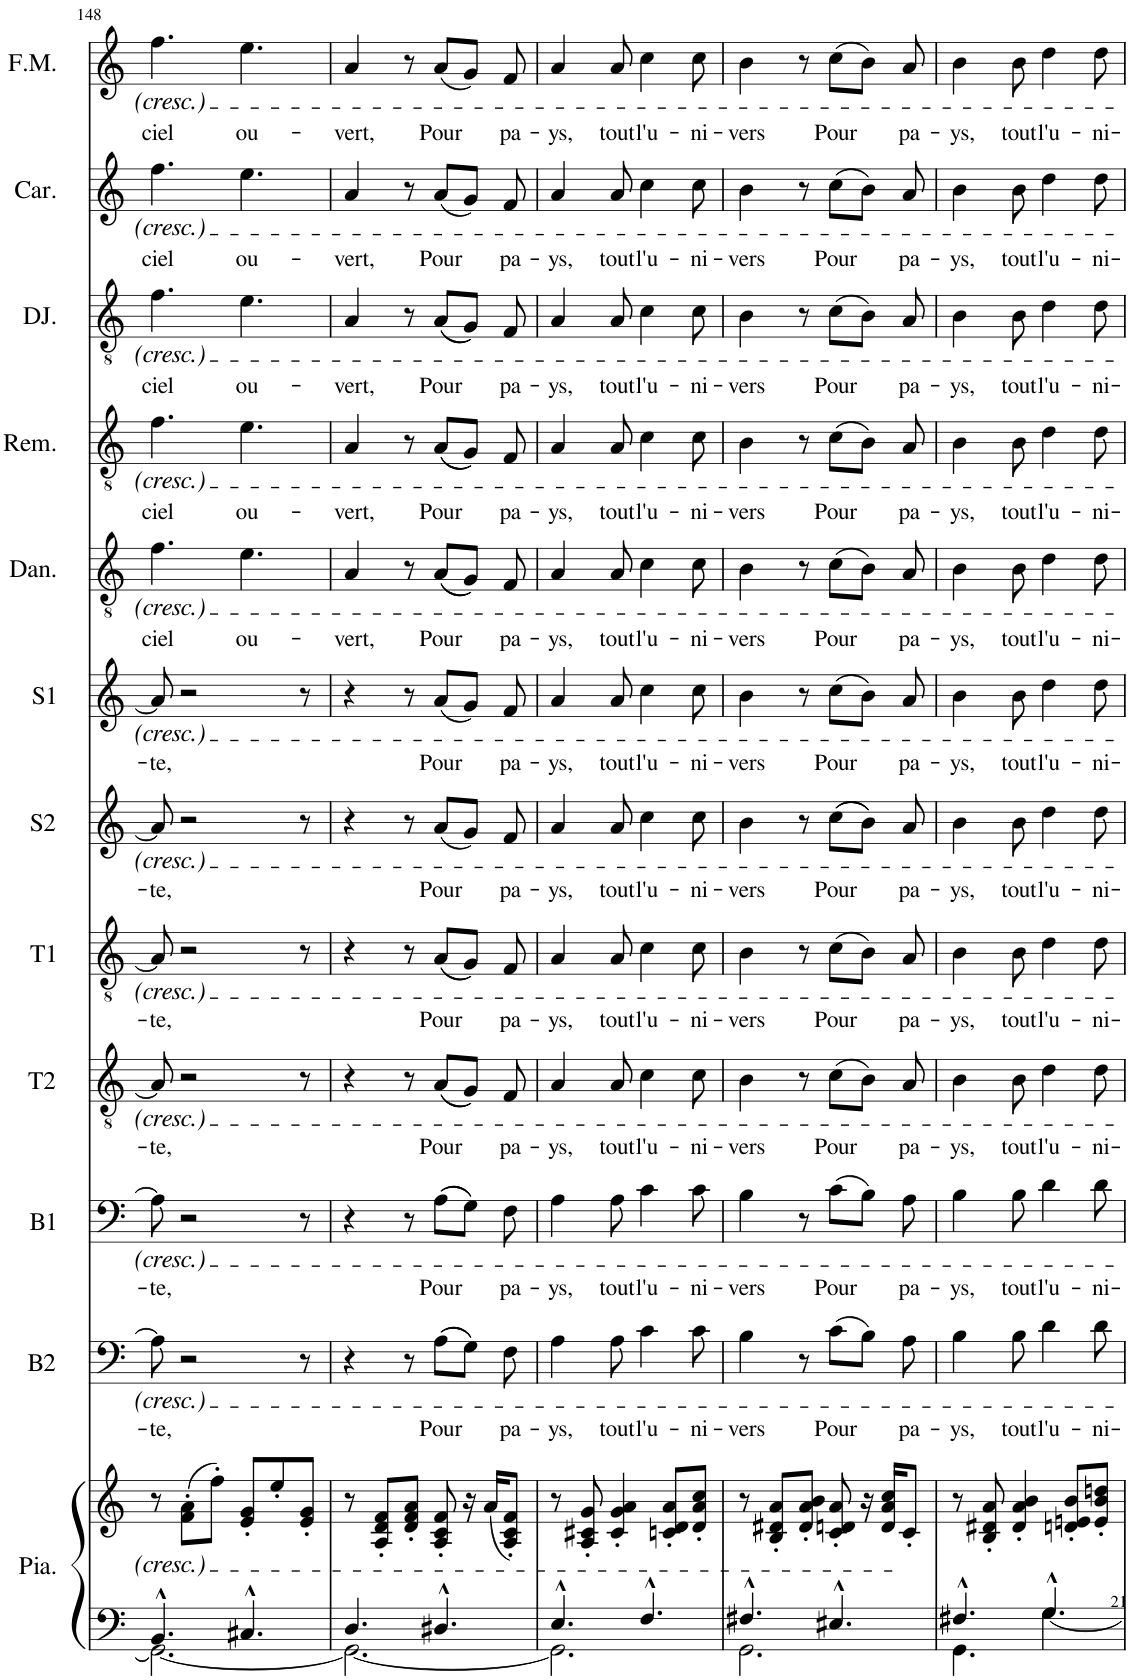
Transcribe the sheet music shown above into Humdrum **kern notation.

**kern	**kern	**kern	**text	**kern	**text	**kern	**text	**kern	**text	**kern	**text	**kern	**text	**kern	**text	**kern	**text	**kern	**text	**kern	**text	**kern	**text
*part12	*part12	*part11	*part11	*part10	*part10	*part9	*part9	*part8	*part8	*part7	*part7	*part6	*part6	*part5	*part5	*part4	*part4	*part3	*part3	*part2	*part2	*part1	*part1
*staff13	*staff12	*staff11	*staff11	*staff10	*staff10	*staff9	*staff9	*staff8	*staff8	*staff7	*staff7	*staff6	*staff6	*staff5	*staff5	*staff4	*staff4	*staff3	*staff3	*staff2	*staff2	*staff1	*staff1
*I"Piano	*	*I"Basse 2	*	*I"Basse 1	*	*I"Ténor 2	*	*I"Ténor 1	*	*I"Soprano 2	*	*I"Soprano 1	*	*I"Dancairo	*	*I"Remendado	*	*I"Don Jose	*	*I"Carmen	*	*I"Frasq/Merc	*
*I'Pia.	*	*I'B2	*	*I'B1	*	*I'T2	*	*I'T1	*	*I'S2	*	*I'S1	*	*I'Dan.	*	*I'Rem.	*	*I'DJ.	*	*I'Car.	*	*I'F.M.	*
!!LO:PB:g=z
*clefF4	*clefG2	*clefF4	*	*clefF4	*	*clefGv2	*	*clefGv2	*	*clefG2	*	*clefG2	*	*clefGv2	*	*clefGv2	*	*clefGv2	*	*clefG2	*	*clefG2	*
*k[]	*k[]	*k[]	*	*k[]	*	*k[]	*	*k[]	*	*k[]	*	*k[]	*	*k[]	*	*k[]	*	*k[]	*	*k[]	*	*k[]	*
*M6/8	*M6/8	*M6/8	*	*M6/8	*	*M6/8	*	*M6/8	*	*M6/8	*	*M6/8	*	*M6/8	*	*M6/8	*	*M6/8	*	*M6/8	*	*M6/8	*
=148	=148	=148	=148	=148	=148	=148	=148	=148	=148	=148	=148	=148	=148	=148	=148	=148	=148	=148	=148	=148	=148	=148	=148
*^	*	*	*	*	*	*	*	*	*	*	*	*	*	*	*	*	*	*	*	*	*	*	*
!	!	!	!	!LO:LY:b	!	!LO:LY:b	!	!LO:LY:b	!	!LO:LY:b	!	!LO:LY:b	!	!LO:LY:b	!	!LO:LY:b	!	!LO:LY:b	!	!LO:LY:b	!	!LO:LY:b	!	!LO:LY:b
4.BB^^/	2.GG\_	8r	8A\]	-te,	8A\]	-te,	8A/]	-te,	8A/]	-te,	8a/]	-te,	8a/]	-te,	4.f\	ciel	4.f\	ciel	4.f\	ciel	4.ff\	ciel	4.ff\	ciel
.	.	(8f\' 8a\'L	2r	.	2r	.	2r	.	2r	.	2r	.	2r	.	.	.	.	.	.	.	.	.	.	.
.	.	8ff'\J)	.	.	.	.	.	.	.	.	.	.	.	.	.	.	.	.	.	.	.	.	.	.
!	!	!	!	!	!	!	!	!	!	!	!	!	!	!	!	!LO:LY:b	!	!LO:LY:b	!	!LO:LY:b	!	!LO:LY:b	!	!LO:LY:b
4.C#X^^/	.	8e/' 8g/'L	.	.	.	.	.	.	.	.	.	.	.	.	4.e\	ou-	4.e\	ou-	4.e\	ou-	4.ee\	ou-	4.ee\	ou-
.	.	8ee'/	.	.	.	.	.	.	.	.	.	.	.	.	.	.	.	.	.	.	.	.	.	.
.	.	8e/' 8g/'J	8r	.	8r	.	8r	.	8r	.	8r	.	8r	.	.	.	.	.	.	.	.	.	.	.
=149	=149	=149	=149	=149	=149	=149	=149	=149	=149	=149	=149	=149	=149	=149	=149	=149	=149	=149	=149	=149	=149	=149	=149	=149
!	!	!	!	!	!	!	!	!	!	!	!	!	!	!	!	!LO:LY:b	!	!LO:LY:b	!	!LO:LY:b	!	!LO:LY:b	!	!LO:LY:b
4.D/	2.GG\_	8r	4r	.	4r	.	4r	.	4r	.	4r	.	4r	.	4A/	-vert,	4A/	-vert,	4A/	-vert,	4a/	-vert,	4a/	-vert,
.	.	8A/' 8d/' 8f/'L	.	.	.	.	.	.	.	.	.	.	.	.	.	.	.	.	.	.	.	.	.	.
.	.	8d/' 8f/' 8a/'J	8r	.	8r	.	8r	.	8r	.	8r	.	8r	.	8r	.	8r	.	8r	.	8r	.	8r	.
!	!	!	!	!LO:LY:b	!	!LO:LY:b	!	!LO:LY:b	!	!LO:LY:b	!	!LO:LY:b	!	!LO:LY:b	!	!LO:LY:b	!	!LO:LY:b	!	!LO:LY:b	!	!LO:LY:b	!	!LO:LY:b
4.D#X^^/	.	8A/' 8c/' 8f/'	((8A\L	Pour	((8A\L	Pour	((8A/L	Pour	((8A/L	Pour	(8a/L	Pour	(8a/L	Pour	((8A/L	Pour	((8A/L	Pour	((8A/L	Pour	(8a/L	Pour	(8a/L	Pour
.	.	16r	8G\J))	.	8G\J))	.	8G/J))	.	8G/J))	.	8g/J)	.	8g/J)	.	8G/J))	.	8G/J))	.	8G/J))	.	8g/J)	.	8g/J)	.
.	.	(16a/KL	.	.	.	.	.	.	.	.	.	.	.	.	.	.	.	.	.	.	.	.	.	.
!	!	!	!	!LO:LY:b	!	!LO:LY:b	!	!LO:LY:b	!	!LO:LY:b	!	!LO:LY:b	!	!LO:LY:b	!	!LO:LY:b	!	!LO:LY:b	!	!LO:LY:b	!	!LO:LY:b	!	!LO:LY:b
.	.	8A/' 8c/' 8f/'J)	8F\	pa-	8F\	pa-	8F/	pa-	8F/	pa-	8f/	pa-	8f/	pa-	8F/	pa-	8F/	pa-	8F/	pa-	8f/	pa-	8f/	pa-
=150	=150	=150	=150	=150	=150	=150	=150	=150	=150	=150	=150	=150	=150	=150	=150	=150	=150	=150	=150	=150	=150	=150	=150	=150
!	!	!	!	!LO:LY:b	!	!LO:LY:b	!	!LO:LY:b	!	!LO:LY:b	!	!LO:LY:b	!	!LO:LY:b	!	!LO:LY:b	!	!LO:LY:b	!	!LO:LY:b	!	!LO:LY:b	!	!LO:LY:b
4.E^^/	2.GG\]	8r	4A\	-ys,	4A\	-ys,	4A/	-ys,	4A/	-ys,	4a/	-ys,	4a/	-ys,	4A/	-ys,	4A/	-ys,	4A/	-ys,	4a/	-ys,	4a/	-ys,
.	.	8A/' 8c#X/' 8g/'	.	.	.	.	.	.	.	.	.	.	.	.	.	.	.	.	.	.	.	.	.	.
!	!	!	!	!LO:LY:b	!	!LO:LY:b	!	!LO:LY:b	!	!LO:LY:b	!	!LO:LY:b	!	!LO:LY:b	!	!LO:LY:b	!	!LO:LY:b	!	!LO:LY:b	!	!LO:LY:b	!	!LO:LY:b
.	.	4c#/' 4g/' 4a/'	8A\	tout	8A\	tout	8A/	tout	8A/	tout	8a/	tout	8a/	tout	8A/	tout	8A/	tout	8A/	tout	8a/	tout	8a/	tout
!	!	!	!	!LO:LY:b	!	!LO:LY:b	!	!LO:LY:b	!	!LO:LY:b	!	!LO:LY:b	!	!LO:LY:b	!	!LO:LY:b	!	!LO:LY:b	!	!LO:LY:b	!	!LO:LY:b	!	!LO:LY:b
4.F^^/	.	.	4c\	l'u-	4c\	l'u-	4c\	l'u-	4c\	l'u-	4cc\	l'u-	4cc\	l'u-	4c\	l'u-	4c\	l'u-	4c\	l'u-	4cc\	l'u-	4cc\	l'u-
.	.	8cn/' 8d/' 8a/'L	.	.	.	.	.	.	.	.	.	.	.	.	.	.	.	.	.	.	.	.	.	.
!	!	!	!	!LO:LY:b	!	!LO:LY:b	!	!LO:LY:b	!	!LO:LY:b	!	!LO:LY:b	!	!LO:LY:b	!	!LO:LY:b	!	!LO:LY:b	!	!LO:LY:b	!	!LO:LY:b	!	!LO:LY:b
.	.	8d/' 8a/' 8cc/'J	8c\	-ni-	8c\	-ni-	8c\	-ni-	8c\	-ni-	8cc\	-ni-	8cc\	-ni-	8c\	-ni-	8c\	-ni-	8c\	-ni-	8cc\	-ni-	8cc\	-ni-
=151	=151	=151	=151	=151	=151	=151	=151	=151	=151	=151	=151	=151	=151	=151	=151	=151	=151	=151	=151	=151	=151	=151	=151	=151
!	!	!	!	!LO:LY:b	!	!LO:LY:b	!	!LO:LY:b	!	!LO:LY:b	!	!LO:LY:b	!	!LO:LY:b	!	!LO:LY:b	!	!LO:LY:b	!	!LO:LY:b	!	!LO:LY:b	!	!LO:LY:b
4.F#X^^/	2.GG\	8r	4B\	-vers	4B\	-vers	4B\	-vers	4B\	-vers	4b\	-vers	4b\	-vers	4B\	-vers	4B\	-vers	4B\	-vers	4b\	-vers	4b\	-vers
.	.	8B/' 8d#X/' 8a/'L	.	.	.	.	.	.	.	.	.	.	.	.	.	.	.	.	.	.	.	.	.	.
.	.	8d#/' 8a/' 8b/'J	8r	.	8r	.	8r	.	8r	.	8r	.	8r	.	8r	.	8r	.	8r	.	8r	.	8r	.
!	!	!	!	!LO:LY:b	!	!LO:LY:b	!	!LO:LY:b	!	!LO:LY:b	!	!LO:LY:b	!	!LO:LY:b	!	!LO:LY:b	!	!LO:LY:b	!	!LO:LY:b	!	!LO:LY:b	!	!LO:LY:b
4.E#X^^/	.	8c/' 8dn/' 8a/'	(8c\L	Pour	(8c\L	Pour	(8c\L	Pour	(8c\L	Pour	((8cc\L	Pour	(8cc\L	Pour	(8c\L	Pour	(8c\L	Pour	(8c\L	Pour	(8cc\L	Pour	(8cc\L	Pour
.	.	16r	8B\J)	.	8B\J)	.	8B\J)	.	8B\J)	.	8b\J))	.	8b\J)	.	8B\J)	.	8B\J)	.	8B\J)	.	8b\J)	.	8b\J)	.
.	.	16d/ 16a/ 16cc/KL	.	.	.	.	.	.	.	.	.	.	.	.	.	.	.	.	.	.	.	.	.	.
!	!	!	!	!LO:LY:b	!	!LO:LY:b	!	!LO:LY:b	!	!LO:LY:b	!	!LO:LY:b	!	!LO:LY:b	!	!LO:LY:b	!	!LO:LY:b	!	!LO:LY:b	!	!LO:LY:b	!	!LO:LY:b
.	.	8c'/J	8A\	pa-	8A\	pa-	8A/	pa-	8A/	pa-	8a/	pa-	8a/	pa-	8A/	pa-	8A/	pa-	8A/	pa-	8a/	pa-	8a/	pa-
=152	=152	=152	=152	=152	=152	=152	=152	=152	=152	=152	=152	=152	=152	=152	=152	=152	=152	=152	=152	=152	=152	=152	=152	=152
!	!	!	!	!LO:LY:b	!	!LO:LY:b	!	!LO:LY:b	!	!LO:LY:b	!	!LO:LY:b	!	!LO:LY:b	!	!LO:LY:b	!	!LO:LY:b	!	!LO:LY:b	!	!LO:LY:b	!	!LO:LY:b
4.F#X^^/	4.GG\	8r	4B\	-ys,	4B\	-ys,	4B\	-ys,	4B\	-ys,	4b\	-ys,	4b\	-ys,	4B\	-ys,	4B\	-ys,	4B\	-ys,	4b\	-ys,	4b\	-ys,
.	.	8B/' 8d#X/' 8a/'	.	.	.	.	.	.	.	.	.	.	.	.	.	.	.	.	.	.	.	.	.	.
!	!	!	!	!LO:LY:b	!	!LO:LY:b	!	!LO:LY:b	!	!LO:LY:b	!	!LO:LY:b	!	!LO:LY:b	!	!LO:LY:b	!	!LO:LY:b	!	!LO:LY:b	!	!LO:LY:b	!	!LO:LY:b
.	.	4d#/' 4a/' 4b/'	8B\	tout	8B\	tout	8B\	tout	8B\	tout	8b\	tout	8b\	tout	8B\	tout	8B\	tout	8B\	tout	8b\	tout	8b\	tout
!	!	!	!	!LO:LY:b	!	!LO:LY:b	!	!LO:LY:b	!	!LO:LY:b	!	!LO:LY:b	!	!LO:LY:b	!	!LO:LY:b	!	!LO:LY:b	!	!LO:LY:b	!	!LO:LY:b	!	!LO:LY:b
4.G^^/	[4.G\	.	4d\	l'u-	4d\	l'u-	4d\	l'u-	4d\	l'u-	4dd\	l'u-	4dd\	l'u-	4d\	l'u-	4d\	l'u-	4d\	l'u-	4dd\	l'u-	4dd\	l'u-
.	.	8dn/' 8en/' 8b/'L	.	.	.	.	.	.	.	.	.	.	.	.	.	.	.	.	.	.	.	.	.	.
!	!	!	!	!LO:LY:b	!	!LO:LY:b	!	!LO:LY:b	!	!LO:LY:b	!	!LO:LY:b	!	!LO:LY:b	!	!LO:LY:b	!	!LO:LY:b	!	!LO:LY:b	!	!LO:LY:b	!	!LO:LY:b
.	.	8e/' 8b/' 8ddn/'J	8d\	-ni-	8d\	-ni-	8d\	-ni-	8d\	-ni-	8dd\	-ni-	8dd\	-ni-	8d\	-ni-	8d\	-ni-	8d\	-ni-	8dd\	-ni-	8dd\	-ni-
*v	*v	*	*	*	*	*	*	*	*	*	*	*	*	*	*	*	*	*	*	*	*	*	*	*
=	=	=	=	=	=	=	=	=	=	=	=	=	=	=	=	=	=	=	=	=	=	=	=
*-	*-	*-	*-	*-	*-	*-	*-	*-	*-	*-	*-	*-	*-	*-	*-	*-	*-	*-	*-	*-	*-	*-	*-
